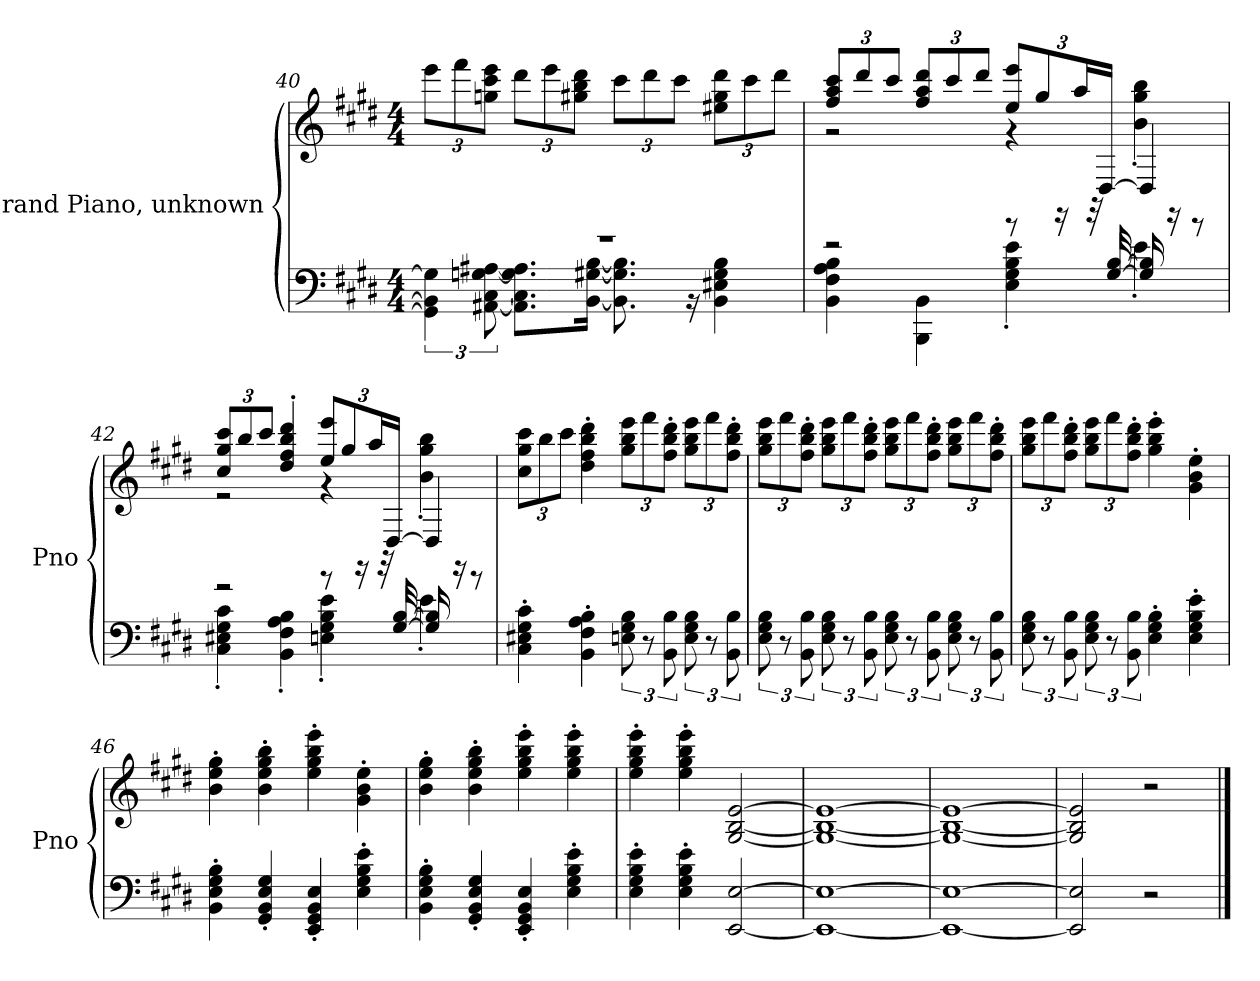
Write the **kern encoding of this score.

**kern	**kern
*part1	*part1
*staff2	*staff1
*I"Grand Piano, unknown	*
*I'Pno	*
*clefF4	*clefG2
*k[f#c#g#d#]	*k[f#c#g#d#]
*M4/4	*M4/4
=40	=40
*^	*
*	*	*Xbrackettup
1r	6GG#\] 6BB\] 6G#\]	12eee\L
.	.	12fff#\
.	[12AA#X\ [12C#\ [12Gn\ [12A#X\	12ggn\ 12ccc#\ 12eee\J
.	8.AA#\] 8.C#\] 8.G\] 8.A#\]L	12ddd#\L
.	.	12eee\
.	.	12gg#X\ 12bb\ 12ddd#\J
.	[16BB\ [16G#X\ [16B\Jk	.
.	8.BB\] 8.G#\] 8.B\]	12ccc#\L
.	.	12ddd#\
.	.	12ccc#\J
.	16r	.
.	4BB\ 4E#X\ 4G#\ 4B\	12ee#X\ 12gg#\ 12ddd#\L
.	.	12ccc#\
.	.	12ddd#\J
!!LO:PB:g=z
=41	=41	=41
*	*	*^
2r	4BB\ 4F#\ 4A\ 4B\	12ff#/ 12aa/ 12ccc#/L	2r
.	.	12ddd#/	.
.	.	12ccc#/J	.
.	4BBB\ 4BB\	12ff#/ 12aa/ 12ddd#/L	.
.	.	12ccc#/	.
.	.	12ddd#/J	.
8r	4E\' 4G#\' 4B\' 4e\'	12ee/ 12eee/L	4r
.	.	12gg#/	.
16r	.	.	.
.	.	24aa/L	.
32r	.	.	.
.	.	[24D#/JJ	.
[32G#/ [32B/	.	.	.
16G#/] 16B/]	4e'\	4D#/]	4b\' 4gg#\' 4bb\'
16r	.	.	.
8r	.	.	.
=42	=42	=42	=42
2r	4C#\' 4E#X\' 4G#\' 4c#\'	12cc#/ 12gg#/ 12ccc#/L	2r
.	.	12bb/	.
.	.	12ccc#/J	.
.	4BB\' 4F#\' 4A\' 4B\'	4dd#/' 4ff#/' 4bb/' 4ddd#/'	.
8r	4En\' 4G#\' 4B\' 4e\'	12ee/ 12eee/L	4r
.	.	12gg#/	.
16r	.	.	.
.	.	24aa/L	.
32r	.	.	.
.	.	[24D#/JJ	.
[32G#/ [32B/	.	.	.
16G#/] 16B/]	4e'\	4D#/]	4b\' 4gg#\' 4bb\'
16r	.	.	.
8r	.	.	.
*v	*v	*	*
*	*v	*v
!!LO:LB:g=z
=43	=43
4C#\' 4E#X\' 4G#\' 4c#\'	12cc#\ 12gg#\ 12ccc#\L
.	12bb\
.	12ccc#\J
4BB\' 4F#\' 4A\' 4B\'	4dd#\' 4ff#\' 4bb\' 4ddd#\'
12En\ 12G#\ 12B\	12gg#\ 12bb\ 12eee\L
12r	12fff#\
12BB\ 12B\	12ff#\' 12bb\' 12ddd#\'J
12E\ 12G#\ 12B\	12gg#\ 12bb\ 12eee\L
12r	12fff#\
12BB\ 12B\	12ff#\' 12bb\' 12ddd#\'J
=44	=44
12E\ 12G#\ 12B\	12gg#\ 12bb\ 12eee\L
12r	12fff#\
12BB\ 12B\	12ff#\' 12bb\' 12ddd#\'J
12E\ 12G#\ 12B\	12gg#\ 12bb\ 12eee\L
12r	12fff#\
12BB\ 12B\	12ff#\' 12bb\' 12ddd#\'J
12E\ 12G#\ 12B\	12gg#\ 12bb\ 12eee\L
12r	12fff#\
12BB\ 12B\	12ff#\' 12bb\' 12ddd#\'J
12E\ 12G#\ 12B\	12gg#\ 12bb\ 12eee\L
12r	12fff#\
12BB\ 12B\	12ff#\' 12bb\' 12ddd#\'J
=45	=45
12E\ 12G#\ 12B\	12gg#\ 12bb\ 12eee\L
12r	12fff#\
12BB\ 12B\	12ff#\' 12bb\' 12ddd#\'J
12E\ 12G#\ 12B\	12gg#\ 12bb\ 12eee\L
12r	12fff#\
12BB\ 12B\	12ff#\' 12bb\' 12ddd#\'J
4E\' 4G#\' 4B\'	4gg#\' 4bb\' 4eee\'
4E\' 4G#\' 4B\' 4e\'	4g#\' 4b\' 4ee\'
!!LO:LB:g=z
=46	=46
4BB\' 4E\' 4G#\' 4B\'	4b\' 4ee\' 4gg#\'
4GG#/' 4BB/' 4E/' 4G#/'	4b\' 4ee\' 4gg#\' 4bb\'
4EE/' 4GG#/' 4BB/' 4E/'	4ee\' 4gg#\' 4bb\' 4eee\'
4E\' 4G#\' 4B\' 4e\'	4g#\' 4b\' 4ee\'
=47	=47
4BB\' 4E\' 4G#\' 4B\'	4b\' 4ee\' 4gg#\'
4GG#/' 4BB/' 4E/' 4G#/'	4b\' 4ee\' 4gg#\' 4bb\'
4EE/' 4GG#/' 4BB/' 4E/'	4ee\' 4gg#\' 4bb\' 4eee\'
4E\' 4G#\' 4B\' 4e\'	4ee\' 4gg#\' 4bb\' 4eee\'
=48	=48
4E\' 4G#\' 4B\' 4e\'	4ee\' 4gg#\' 4bb\' 4eee\'
4E\' 4G#\' 4B\' 4e\'	4ee\' 4gg#\' 4bb\' 4eee\'
[2EE/ [2E/	[2G#/ [2B/ [2e/
=49	=49
1EE_ 1E_	1G#_ 1B_ 1e_
=50	=50
1EE_ 1E_	1G#_ 1B_ 1e_
=51	=51
2EE/] 2E/]	2G#/] 2B/] 2e/]
2r	2r
==	==
*-	*-
